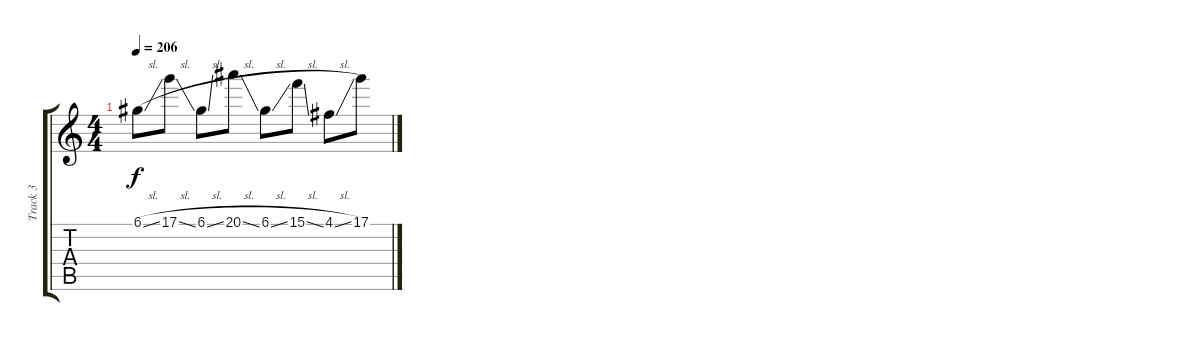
\track ("Track 3" "Track 3") {instrument distortionguitar}
\staff {score tabs}
\tuning (D4 A3 F3 C3 G2 C2) {hide}
\ts (4 4)
\tempo 206
\clef g2
\ks c
6.1{sl}.8{dy f} 17.1{sl}.8 6.1{sl}.8 20.1{sl}.8 6.1{sl}.8 15.1{sl}.8 4.1{sl}.8 17.1.8
